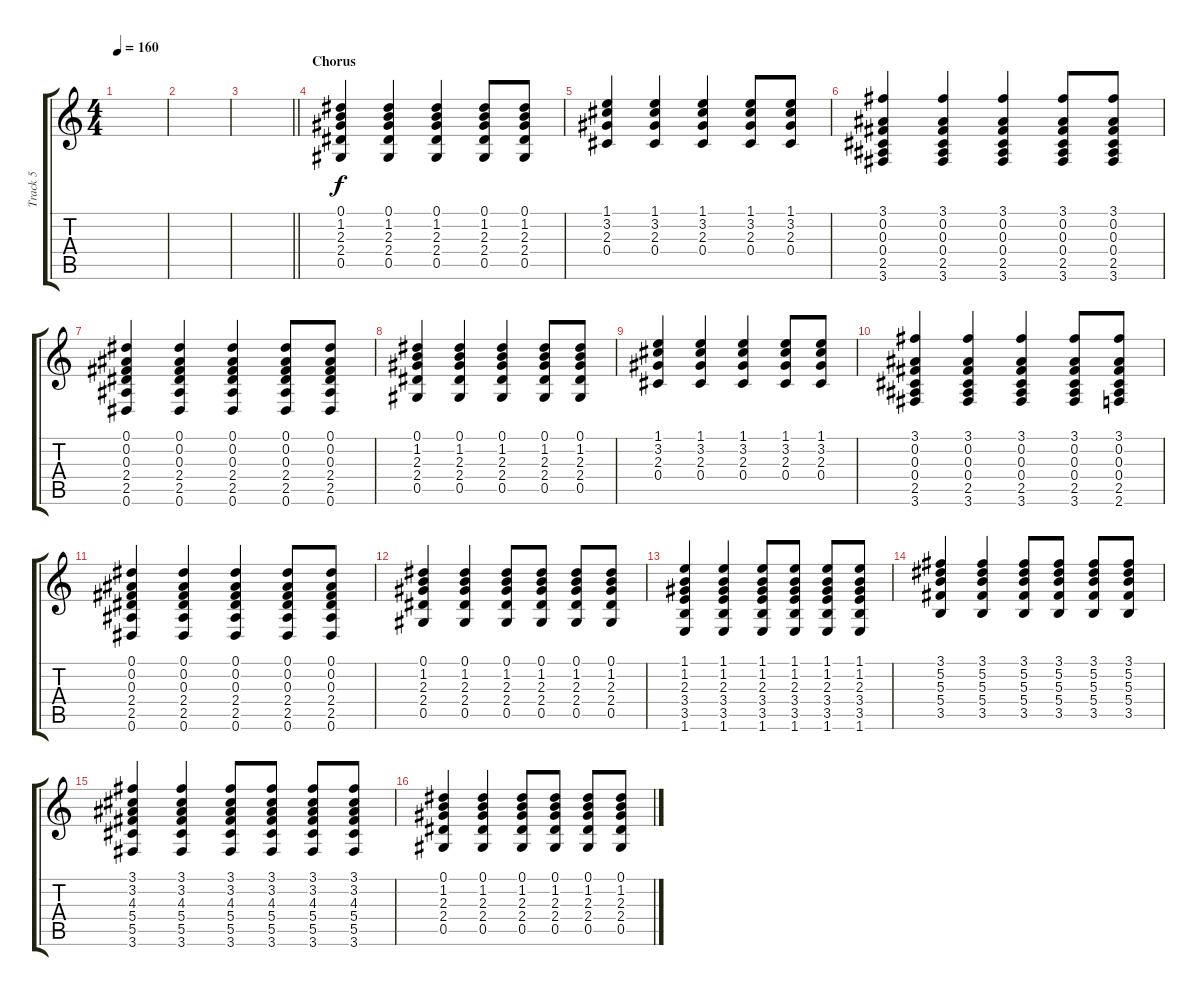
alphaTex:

\track ("Track 5" "Track 5") {instrument electricguitarclean}
\staff {score tabs}
\tuning (Eb4 Bb3 Gb3 Db3 Ab2 Eb2) {hide}
\ts (4 4)
\tempo 160
\clef g2
\ks c
|
|
\barLineRight lightlight
|
\section ("" "Chorus")
(0.1 1.2 2.3 2.4 0.5).4 (0.1 1.2 2.3 2.4 0.5).4 (0.1 1.2 2.3 2.4 0.5).4 (0.1 1.2 2.3 2.4 0.5).8 (0.1 1.2 2.3 2.4 0.5).8 |
(1.1 3.2 2.3 0.4).4 (1.1 3.2 2.3 0.4).4 (1.1 3.2 2.3 0.4).4 (1.1 3.2 2.3 0.4).8 (1.1 3.2 2.3 0.4).8 |
(3.1 0.2 0.3 0.4 2.5 3.6).4 (3.1 0.2 0.3 0.4 2.5 3.6).4 (3.1 0.2 0.3 0.4 2.5 3.6).4 (3.1 0.2 0.3 0.4 2.5 3.6).8 (3.1 0.2 0.3 0.4 2.5 3.6).8 |
(0.1 0.2 0.3 2.4 2.5 0.6).4 (0.1 0.2 0.3 2.4 2.5 0.6).4 (0.1 0.2 0.3 2.4 2.5 0.6).4 (0.1 0.2 0.3 2.4 2.5 0.6).8 (0.1 0.2 0.3 2.4 2.5 0.6).8 |
(0.1 1.2 2.3 2.4 0.5).4 (0.1 1.2 2.3 2.4 0.5).4 (0.1 1.2 2.3 2.4 0.5).4 (0.1 1.2 2.3 2.4 0.5).8 (0.1 1.2 2.3 2.4 0.5).8 |
(1.1 3.2 2.3 0.4).4 (1.1 3.2 2.3 0.4).4 (1.1 3.2 2.3 0.4).4 (1.1 3.2 2.3 0.4).8 (1.1 3.2 2.3 0.4).8 |
(3.1 0.2 0.3 0.4 2.5 3.6).4 (3.1 0.2 0.3 0.4 2.5 3.6).4 (3.1 0.2 0.3 0.4 2.5 3.6).4 (3.1 0.2 0.3 0.4 2.5 3.6).8 (3.1 0.2 0.3 0.4 2.5 2.6).8 |
(0.1 0.2 0.3 2.4 2.5 0.6).4 (0.1 0.2 0.3 2.4 2.5 0.6).4 (0.1 0.2 0.3 2.4 2.5 0.6).4 (0.1 0.2 0.3 2.4 2.5 0.6).8 (0.1 0.2 0.3 2.4 2.5 0.6).8 |
(0.1 1.2 2.3 2.4 0.5).4 (0.1 1.2 2.3 2.4 0.5).4 (0.1 1.2 2.3 2.4 0.5).8 (0.1 1.2 2.3 2.4 0.5).8 (0.1 1.2 2.3 2.4 0.5).8 (0.1 1.2 2.3 2.4 0.5).8 |
(1.1 1.2 2.3 3.4 3.5 1.6).4 (1.1 1.2 2.3 3.4 3.5 1.6).4 (1.1 1.2 2.3 3.4 3.5 1.6).8 (1.1 1.2 2.3 3.4 3.5 1.6).8 (1.1 1.2 2.3 3.4 3.5 1.6).8 (1.1 1.2 2.3 3.4 3.5 1.6).8 |
(3.1 5.2 5.3 5.4 3.5).4 (3.1 5.2 5.3 5.4 3.5).4 (3.1 5.2 5.3 5.4 3.5).8 (3.1 5.2 5.3 5.4 3.5).8 (3.1 5.2 5.3 5.4 3.5).8 (3.1 5.2 5.3 5.4 3.5).8 |
(3.1 3.2 4.3 5.4 5.5 3.6).4 (3.1 3.2 4.3 5.4 5.5 3.6).4 (3.1 3.2 4.3 5.4 5.5 3.6).8 (3.1 3.2 4.3 5.4 5.5 3.6).8 (3.1 3.2 4.3 5.4 5.5 3.6).8 (3.1 3.2 4.3 5.4 5.5 3.6).8 |
(0.1 1.2 2.3 2.4 0.5).4 (0.1 1.2 2.3 2.4 0.5).4 (0.1 1.2 2.3 2.4 0.5).8 (0.1 1.2 2.3 2.4 0.5).8 (0.1 1.2 2.3 2.4 0.5).8 (0.1 1.2 2.3 2.4 0.5).8
